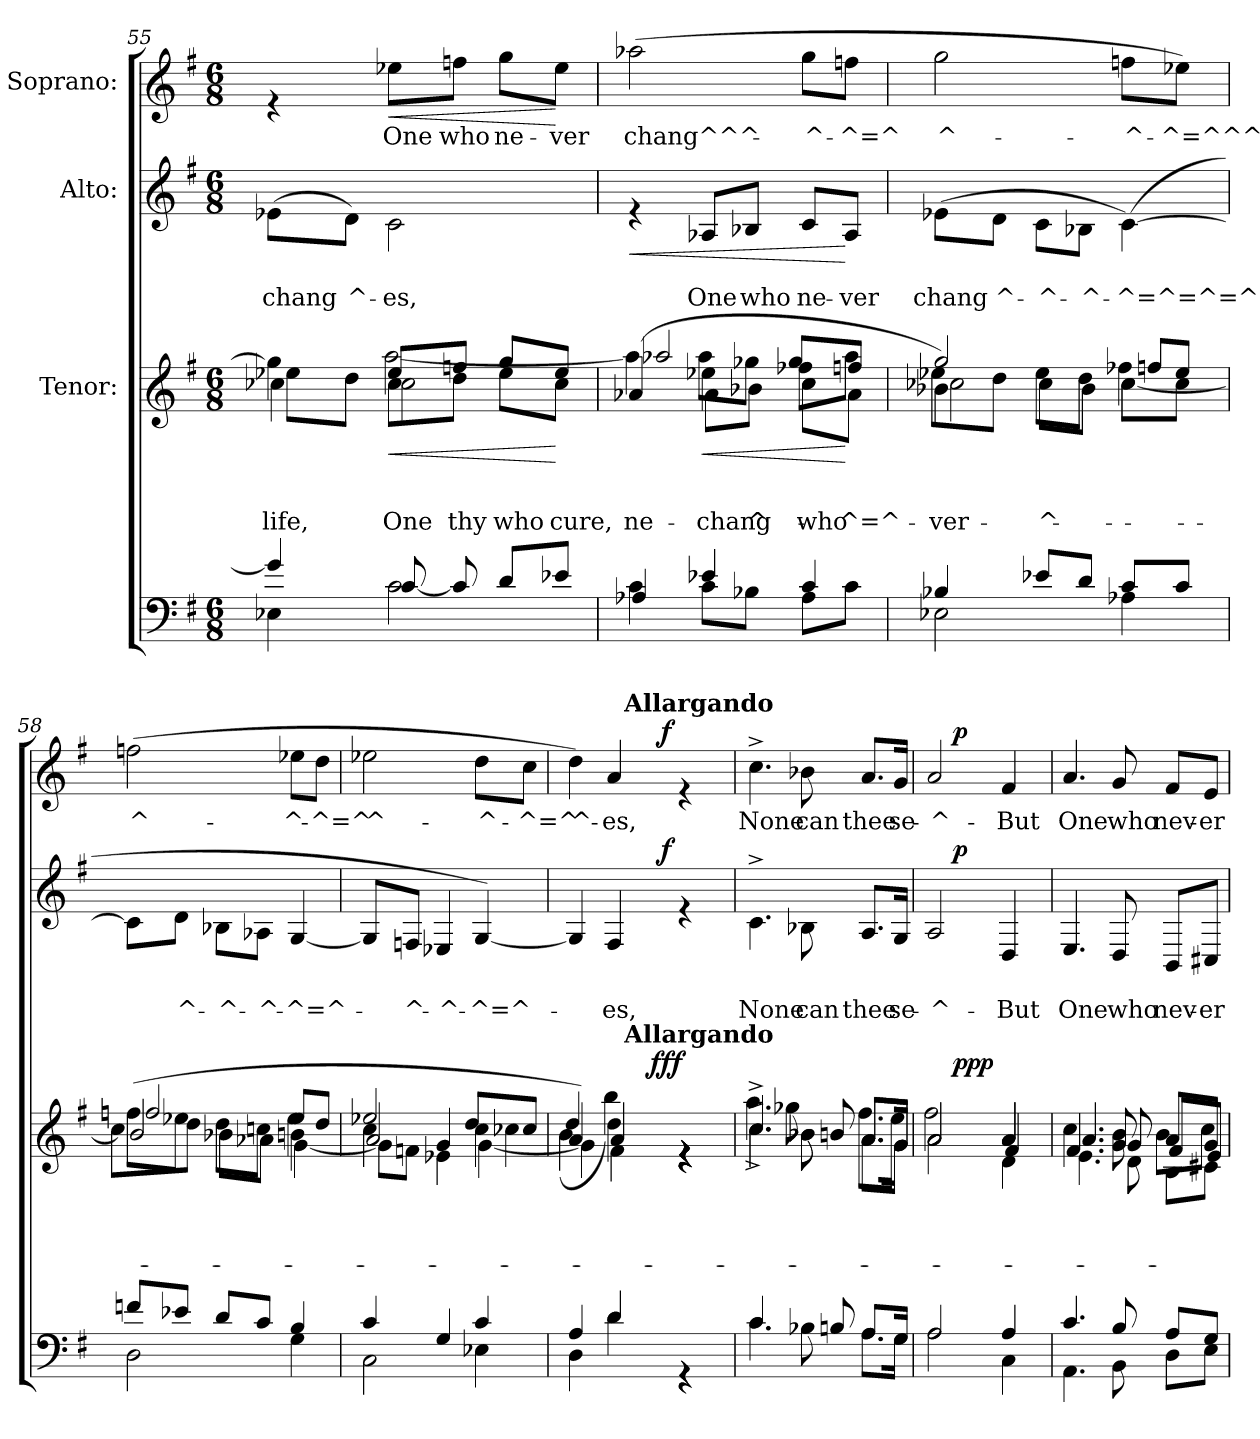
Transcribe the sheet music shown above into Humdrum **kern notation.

**kern	**kern	**text	**text	**text	**dynam	**kern	**text	**text	**dynam	**kern	**text	**dynam
*part4	*part3	*part3	*part3	*part3	*part3	*part2	*part2	*part2	*part2	*part1	*part1	*part1
*staff4	*staff3	*staff3	*staff3	*staff3	*staff3	*staff2	*staff2	*staff2	*staff2	*staff1	*staff1	*staff1
*	*I"Tenor:	*	*	*	*	*I"Alto:	*	*	*	*I"Soprano:	*	*
!!LO:LB:g=z
*clefF4	*clefG2	*	*	*	*	*clefG2	*	*	*	*clefG2	*	*
*	*	*	*	*	*	*ITrd-7c-12	*	*	*	*	*	*
*k[f#]	*k[f#]	*	*	*	*	*k[f#]	*	*	*	*k[f#]	*	*
*G:	*G:	*	*	*	*	*G:	*	*	*	*G:	*	*
*M6/8	*M6/8	*	*	*	*	*M6/8	*	*	*	*M6/8	*	*
=55	=55	=55	=55	=55	=55	=55	=55	=55	=55	=55	=55	=55
*^	*^	*	*	*	*	*	*	*	*	*	*	*
!	!	!	!	!	!	!LO:LY:b	!	!	!	!LO:LY:b	!	!	!	!
*	*	*^	*^	*	*	*	*	*	*	*	*	*	*	*
4E-X\	4g/]	4gg\]	4cc-X\	4ryy	8ee-X\L	.	.	life,	.	(>8ee-X\L	.	chang	.	4re	.	.
!	!	!	!	!	!	!	!	!	!	!	!	!LO:LY:b	!	!	!	!
.	.	.	.	.	8dd\J	.	.	.	.	8dd\J)	.	^-	.	.	.	.
!	!	!	!	!	!	!	!	!LO:LY:b	!LO:HP:b	!	!	!	!	!	!	!
!	!	!	!	!	!	!	!	!LO:LY:b	!	!	!	!LO:LY:b	!	!	!LO:LY:b	!LO:HP:b
2c\	[<8c/	8cc-\L	[>2aa\	8ee-/L	2cc-\	.	.	One	<	2cc\	.	-es,	.	8ee-X\L	One	<
!	!	!	!	!	!	!	!	!LO:LY:b	!	!	!	!	!	!	!LO:LY:b	!
.	8c/]	8dd\J	.	8ffn/J	.	.	.	thy	.	.	.	.	.	8ffn\J	who	.
!	!	!	!	!	!	!	!	!LO:LY:b	!	!	!	!	!	!	!LO:LY:b	!
.	8d/L	8ee-\L	.	8gg/L	.	.	.	who	.	.	.	.	.	8gg\L	ne-	.
!	!	!	!	!	!	!	!	!LO:LY:b	!	!	!	!	!	!	!LO:LY:b	!
.	8e-X/J	8cc-\J	.	8ee-/J	.	.	.	cure,	[	.	.	.	.	8ee-\J	-ver	[
=56	=56	=56	=56	=56	=56	=56	=56	=56	=56	=56	=56	=56	=56	=56	=56	=56
!	!	!	!	!	!	!	!	!LO:LY:b	!	!	!	!	!LO:HP:b	!	!LO:LY:b	!
4c\	4A-X/	(<4a-X/	4aa\]	2aa-X/	4ryy	.	.	ne-	.	4re	.	.	<	(>2aa-X\	chang^^^-	.
!	!	!	!	!	!	!	!	!LO:LY:b	!LO:HP:b	!	!	!	!	!	!	!
!	!	!	!	!	!	!	!	!LO:LY:b	!	!	!	!LO:LY:b	!	!	!	!
8c\L	4e-X/	4ee-X\	8aa-\L	.	8a-\L	.	.	chang	<	8a-X/L	.	One	.	.	.	.
!	!	!	!	!	!	!	!	!LO:LY:b	!	!	!	!LO:LY:b	!	!	!	!
8B-X\J	.	.	8gg-X\J	.	8b-X\J	.	.	^-	.	8b-X/J	.	who	.	.	.	.
!	!	!	!	!	!	!	!	!LO:LY:b	!	!	!	!	!	!	!	!
!	!	!	!	!	!	!	!	!LO:LY:b	!	!	!	!LO:LY:b	!	!	!LO:LY:b	!
8A-\L	4c/	4cc\	8ff-X\L	8gg-/L	8cc\L	.	.	-who	.	8cc/L	.	ne-	.	8gg\L	-^-	.
!	!	!	!	!	!	!	!	!LO:LY:b	!	!	!	!LO:LY:b	!	!	!LO:LY:b	!
8c\J	.	.	8aa-\J	8ffn/J	8a-\J	.	.	^=^-	[	8a-/J	.	-ver	[	8ffn\J	-^=^	.
=57	=57	=57	=57	=57	=57	=57	=57	=57	=57	=57	=57	=57	=57	=57	=57	=57
!	!	!	!	!	!	!	!	!LO:LY:b	!	!	!	!	!	!	!	!
!	!	!	!	!	!	!	!	!LO:LY:b	!	!	!	!LO:LY:b	!	!	!LO:LY:b	!
2E-X\	4B-X/	4b-X\)	2cc-X\	2gg/	8ee-X\L	.	.	-ver	.	(>8ee-X\L	.	chang	.	2gg\	^-	.
!	!	!	!	!	!	!	!	!	!	!	!	!LO:LY:b	!	!	!	!
.	.	.	.	.	8dd\J	.	.	.	.	8dd\J	.	^-	.	.	.	.
!	!	!	!	!	!	!	!	!LO:LY:b	!	!	!	!LO:LY:b	!	!	!	!
.	8e-X/L	8ee-\L	.	.	8cc-\L	.	.	-^-	.	8cc\L	.	-^-	.	.	.	.
!	!	!	!	!	!	!	!	!	!	!	!	!LO:LY:b	!	!	!	!
.	8d/J	8dd\J	.	.	8b-\J	.	.	.	.	8b-X\J	.	-^-	.	.	.	.
!	!	!	!	!	!	!	!	!	!	!	!	!LO:LY:b	!	!	!LO:LY:b	!
4A-X\	8c/L	8cc-\L	4ff-X\	8ffn/L	[>4cc-\	.	.	.	.	(>[>4cc\)	.	-^=^=^=^	.	8ffn\L	-^-	.
!	!	!	!	!	!	!	!	!	!	!	!	!	!	!	!LO:LY:b	!
.	8c/J	8cc-\J	.	8ee-/J	.	.	.	.	.	.	.	.	.	8ee-X\J)	-^=^^^	.
!!LO:PB:g=z
=58	=58	=58	=58	=58	=58	=58	=58	=58	=58	=58	=58	=58	=58	=58	=58	=58
!	!	!	!	!	!	!	!	!	!	!	!	!	!	!	!LO:LY:b	!
2D\	8fn/L	(>8ffn\L	2b/	2ffn/	8cc-\L]	.	.	.	.	8cc\L]	.	.	.	(>2ffn\	^-	.
!	!	!	!	!	!	!	!	!	!	!	!	!LO:LY:b	!	!	!	!
.	8e-X/J	8ee-X\J	.	.	8dd\J	.	.	.	.	8dd\J	.	^-	.	.	.	.
!	!	!	!	!	!	!	!	!	!	!	!	!LO:LY:b	!	!	!	!
.	8d/L	8dd\L	.	.	8b-X\L	.	.	.	.	8b-X\L	.	-^-	.	.	.	.
!	!	!	!	!	!	!	!	!	!	!	!	!LO:LY:b	!	!	!	!
.	8c/J	8cc\J	.	.	8a-X\J	.	.	.	.	8a-X\J	.	-^-	.	.	.	.
!	!	!	!	!	!	!	!	!	!	!	!	!LO:LY:b	!	!	!LO:LY:b	!
4G\	4B/	4bn\	4ee-\	8ee-/L	[>4g\	.	.	.	.	[<4g/	.	-^=^-	.	8ee-X\L	-^-	.
!	!	!	!	!	!	!	!	!	!	!	!	!	!	!	!LO:LY:b	!
.	.	.	.	8dd/J	.	.	.	.	.	.	.	.	.	8dd\J	-^=^	.
=59	=59	=59	=59	=59	=59	=59	=59	=59	=59	=59	=59	=59	=59	=59	=59	=59
!	!	!	!	!	!	!	!	!	!	!	!	!	!	!	!LO:LY:b	!
2C\	4c/	4cc\	2a/	2ee-X/	8g\L]	.	.	.	.	8g/L]	.	.	.	2ee-X\	^-	.
!	!	!	!	!	!	!	!	!	!	!	!	!LO:LY:b	!	!	!	!
.	.	.	.	.	8fn\J	.	.	.	.	8fn/J	.	-^-	.	.	.	.
!	!	!	!	!	!	!	!	!	!	!	!	!LO:LY:b	!	!	!	!
.	4G/	4g/	.	.	4e-X\	.	.	.	.	4e-X/	.	-^-	.	.	.	.
!	!	!	!	!	!	!	!	!	!	!	!	!LO:LY:b	!	!	!LO:LY:b	!
4E-X\	4c/	4cc\	4cc-X\	8dd/L	[>4g\	.	.	.	.	[<4g/)	.	-^=^-	.	8dd\L	-^-	.
!	!	!	!	!	!	!	!	!	!	!	!	!	!	!	!LO:LY:b	!
.	.	.	.	8cc-/J	.	.	.	.	.	.	.	.	.	8cc\J	-^=^	.
=60	=60	=60	=60	=60	=60	=60	=60	=60	=60	=60	=60	=60	=60	=60	=60	=60
!	!	!	!	!	!	!	!	!	!	!	!	!	!	!	!LO:LY:b	!
*	*	*	*^	*^	*^	*	*	*	*	*^	*	*	*	*^	*	*
*	*	*	*	*	*	*	*	*	*	*	*	*	*	*	*	*	*	*	*^	*	*
4D\	4A/	4a/)	(>4b\	4dd/	4g\]	4ryy	4..ryy	4ryy	.	.	.	.	4g/]	4..ryy	.	.	.	4dd\)	4..ryy	4ryy	^-	.
!	!	!	!	!	!	!	!	!	!	!	!	!	!	!	!	!LO:LY:b	!	!	!	!	!LO:LY:b	!
4d\	4d/	4dd\	4bb\)	4a/	4f#\	8ryy	.	16ryy	.	.	.	.	4f#/	.	.	-es,	.	4a/	.	16ryy	-es,	.
!	!	!	!	!	!	!	!	!	!	!	!	!	!	!	!	!	!	!	!	!LO:TX:a:B:t=Allargando	!	!
!	!	!	!	!	!	!	!	!LO:TX:a:B:t=Allargando	!	!	!	!	!	!	!	!	!	!	!	!	!	!
.	.	.	.	.	.	.	.	4..ryy	.	.	.	.	.	.	.	.	.	.	.	4..ryy	.	.
.	.	.	.	.	.	32ryy	.	.	.	.	.	.	.	.	.	.	.	.	.	.	.	.
!	!	!	!	!	!	!	!	!	!	!	!	!LO:DY:b	!	!	!	!	!	!	!	!	!	!
.	.	.	.	.	.	4ryy	.	.	.	.	.	f	.	.	.	.	.	.	.	.	.	.
!	!	!	!	!	!	!	!	!	!	!	!	!LO:DY:a	!	!	!	!	!	!	!	!	!	!
!	!	!	!	!	!	!	!	!	!	!	!	!LO:DY:n=1:a	!	!	!	!	!LO:DY:a	!	!	!	!	!LO:DY:a
.	.	.	.	.	.	.	4ryy	.	.	.	.	f f	.	4ryy	.	.	f	.	4ryy	.	.	f
4rGG	4rGG	4re	4re	4re	4re	.	.	.	.	.	.	.	4re	.	.	.	.	4re	.	.	.	.
.	.	.	.	.	.	16.ryy	.	.	.	.	.	.	.	.	.	.	.	.	.	.	.	.
.	.	.	.	.	.	.	16ryy	.	.	.	.	.	.	16ryy	.	.	.	.	16ryy	.	.	.
=61	=61	=61	=61	=61	=61	=61	=61	=61	=61	=61	=61	=61	=61	=61	=61	=61	=61	=61	=61	=61	=61	=61
!	!	!	!	!	!	!	!	!	!	!	!	!	!	!	!	!LO:LY:b	!	!	!	!	!LO:LY:b	!
*	*	*	*	*	*v	*v	*v	*v	*	*	*	*	*	*	*	*	*	*v	*v	*v	*	*
*	*	*	*	*	*	*	*	*	*	*v	*v	*	*	*	*	*	*
4.c\	4.c/	4.cc^<\	4.aa^<\	4.cc^>/	4.cc\	.	.	.	.	4.cc^>\	.	None	.	4.cc^>\	None	.
!	!	!	!	!	!	!	!	!	!	!	!	!LO:LY:b	!	!	!LO:LY:b	!
8B-X\	8B/	8b-X\	8gg-X\	8b/	8b-X\	.	.	.	.	8b-X\	.	can	.	8b-X\	can	.
!	!	!	!	!	!	!	!	!	!	!	!	!LO:LY:b	!	!	!LO:LY:b	!
8.A\L	8.A/L	8.a/L	8.ff#\L	8.a/L	8.a\L	.	.	.	.	8.a/L	.	thee	.	8.a/L	thee	.
!	!	!	!	!	!	!	!	!	!	!	!	!LO:LY:b	!	!	!LO:LY:b	!
16G\Jk	16G/Jk	16g/Jk	16ee\Jk	16g/Jk	16g\Jk	.	.	.	.	16g/Jk	.	se-	.	16g/Jk	se-	.
!!LO:LB:g=z
=62	=62	=62	=62	=62	=62	=62	=62	=62	=62	=62	=62	=62	=62	=62	=62	=62
!	!	!	!	!	!	!	!	!	!	!	!	!LO:LY:b	!	!	!LO:LY:b	!
*	*	*	*	*	*^	*	*	*	*	*^	*	*	*	*^	*	*
2A\	2A/	2a/	2ff#\	2a/	2a\	8ryy	.	.	.	.	2a/	8ryy	.	-^-	.	2a/	8ryy	-^-	.
!	!	!	!	!	!	!	!	!	!	!LO:DY:a	!	!	!	!	!	!	!	!	!
!	!	!	!	!	!	!	!	!	!	!LO:DY:n=1:a	!	!	!	!	!	!	!	!	!
!	!	!	!	!	!	!	!	!	!	!LO:DY:n=2:b	!	!	!	!	!LO:DY:a	!	!	!	!LO:DY:a
.	.	.	.	.	.	2ryy	.	.	.	p p p	.	2ryy	.	.	p	.	2ryy	.	p
!	!	!	!	!	!	!	!	!	!	!	!	!	!	!LO:LY:b	!	!	!	!LO:LY:b	!
4C\	4A/	4a/	4a/	4f#/	4d\	.	.	.	.	.	4d/	.	.	-But	.	4f#/	.	-But	.
.	.	.	.	.	.	8ryy	.	.	.	.	.	8ryy	.	.	.	.	8ryy	.	.
=63	=63	=63	=63	=63	=63	=63	=63	=63	=63	=63	=63	=63	=63	=63	=63	=63	=63	=63	=63
!	!	!	!	!	!	!	!	!	!	!	!	!	!	!LO:LY:b	!	!	!	!LO:LY:b	!
*	*	*	*	*	*v	*v	*	*	*	*	*	*	*	*	*	*v	*v	*	*
*	*	*	*	*	*	*	*	*	*	*v	*v	*	*	*	*	*	*
4.AA\	4.c/	4.cc\	4.f#/	4.a/	4.e\	.	.	.	.	4.e/	.	One	.	4.a/	One	.
!	!	!	!	!	!	!	!	!	!	!	!	!LO:LY:b	!	!	!LO:LY:b	!
8BB\	8B/	8b\	8g/	8g/	8d\	.	.	.	.	8d/	.	who	.	8g/	who	.
!	!	!	!	!	!	!	!	!	!	!	!	!LO:LY:b	!	!	!LO:LY:b	!
8D\L	8A/L	8a/L	8b\L	8f#/L	8B\L	.	.	.	.	8B/L	.	nev-	.	8f#/L	nev-	.
!	!	!	!	!	!	!	!	!	!	!	!	!LO:LY:b	!	!	!LO:LY:b	!
8E\J	8G/J	8g/J	8cc\J	8e/J	8c#X\J	.	.	.	.	8c#X/J	.	-er	.	8e/J	-er	.
*v	*v	*	*	*	*	*	*	*	*	*	*	*	*	*	*	*
*	*v	*v	*v	*v	*	*	*	*	*	*	*	*	*	*	*
=	=	=	=	=	=	=	=	=	=	=	=	=
*-	*-	*-	*-	*-	*-	*-	*-	*-	*-	*-	*-	*-
